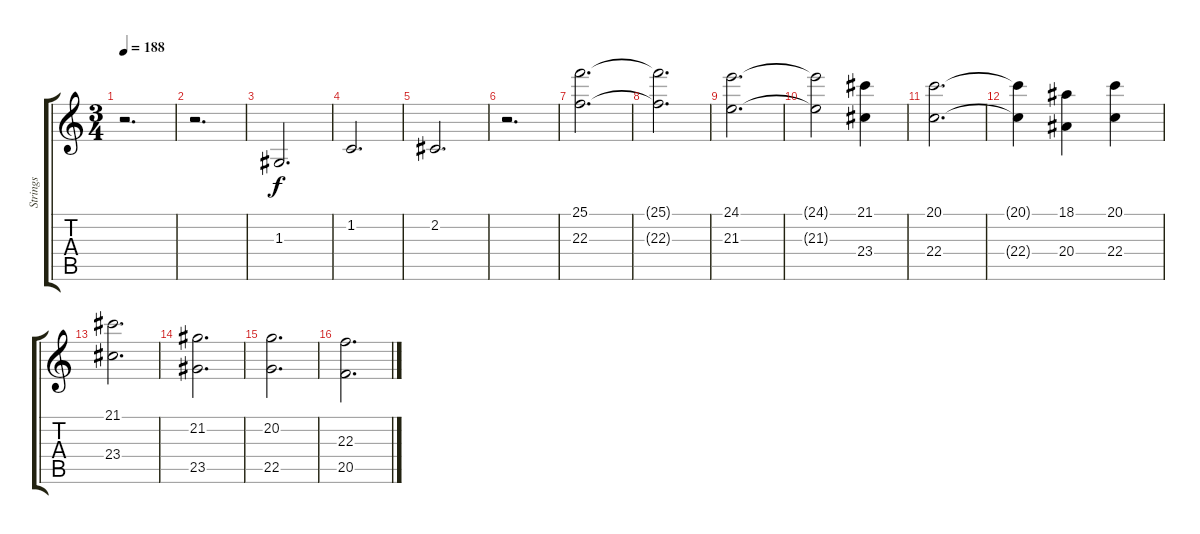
\track ("Strings" "Strings") {instrument stringensemble1}
\staff {score tabs}
\tuning (E4 B3 G3 D3 A2 E2) {hide}
\ts (3 4)
\tempo 188
\clef g2
\ks c
r.2{d dy f} |
r.2{d} |
1.3.2{d} |
1.2.2{d} |
2.2.2{d} |
r.2{d} |
(25.1 22.3).2{d} |
(25.1{t} 22.3{t}).2{d} |
(24.1 21.3).2{d} |
(24.1{t} 21.3{t}).2 (21.1 23.4).4 |
(20.1 22.4).2{d} |
(20.1{t} 22.4{t}).4 (18.1 20.4).4 (20.1 22.4).4 |
(21.1 23.4).2{d} |
(21.2 23.5).2{d} |
(20.2 22.5).2{d} |
(22.3 20.5).2{d}
